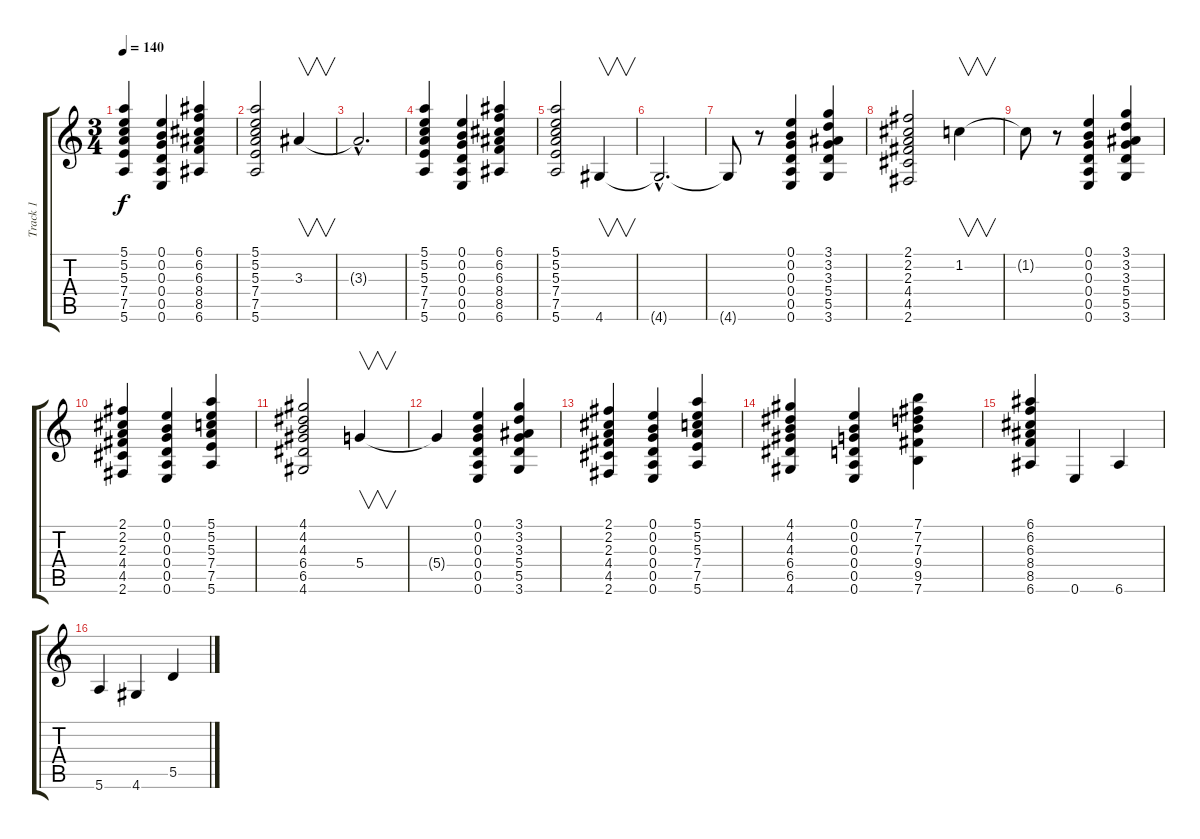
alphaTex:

\track ("Track 1" "Track 1") {instrument acousticguitarnylon}
\staff {score tabs}
\tuning (E4 B3 G3 D3 A2 E2) {hide}
\ts (3 4)
\tempo 140
\clef g2
\ks c
(5.1 5.2 5.3 7.4 7.5 5.6).4{dy f} (0.1 0.2 0.3 0.4 0.5 0.6).4 (6.1 6.2 6.3 8.4 8.5 6.6).4 |
(5.1 5.2 5.3 7.4 7.5 5.6).2 3.3.4{v} |
3.3{hac t}.2{d} |
(5.1 5.2 5.3 7.4 7.5 5.6).4 (0.1 0.2 0.3 0.4 0.5 0.6).4 (6.1 6.2 6.3 8.4 8.5 6.6).4 |
(5.1 5.2 5.3 7.4 7.5 5.6).2 4.6.4{v} |
4.6{hac t}.2{d} |
4.6{t}.8 r.8 (0.1 0.2 0.3 0.4 0.5 0.6).4 (3.1 3.2 3.3 5.4 5.5 3.6).4 |
(2.1 2.2 2.3 4.4 4.5 2.6).2 1.2.4{v} |
1.2{t}.8 r.8 (0.1 0.2 0.3 0.4 0.5 0.6).4 (3.1 3.2 3.3 5.4 5.5 3.6).4 |
(2.1 2.2 2.3 4.4 4.5 2.6).4 (0.1 0.2 0.3 0.4 0.5 0.6).4 (5.1 5.2 5.3 7.4 7.5 5.6).4 |
(4.1 4.2 4.3 6.4 6.5 4.6).2 5.4.4{v} |
5.4{t}.4 (0.1 0.2 0.3 0.4 0.5 0.6).4 (3.1 3.2 3.3 5.4 5.5 3.6).4 |
(2.1 2.2 2.3 4.4 4.5 2.6).4 (0.1 0.2 0.3 0.4 0.5 0.6).4 (5.1 5.2 5.3 7.4 7.5 5.6).4 |
(4.1 4.2 4.3 6.4 6.5 4.6).4 (0.1 0.2 0.3 0.4 0.5 0.6).4 (7.1 7.2 7.3 9.4 9.5 7.6).4 |
(6.1 6.2 6.3 8.4 8.5 6.6).4 0.6.4 6.6.4 |
5.6.4 4.6.4 5.5.4
